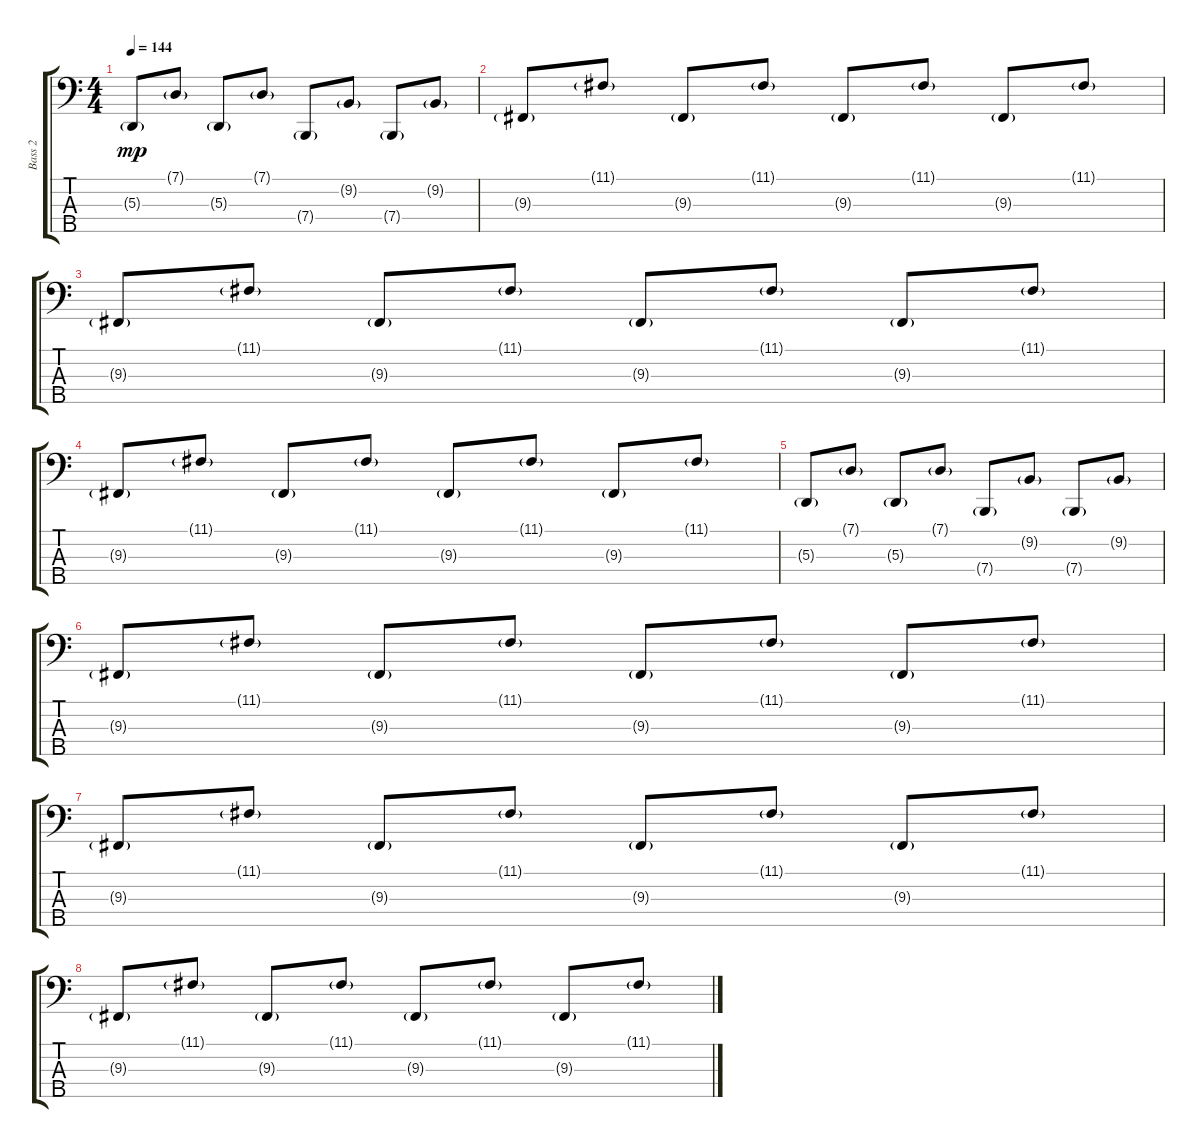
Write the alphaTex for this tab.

\track ("Bass 2" "Bass 2") {instrument lead2sawtooth}
\staff {score tabs}
\tuning (G2 D2 A1 E1 B0) {hide}
\ts (4 4)
\tempo 144
\clef f4
\ks c
5.3{g}.8{dy mp} 7.1{g}.8 5.3{g}.8 7.1{g}.8 7.4{g}.8 9.2{g}.8 7.4{g}.8 9.2{g}.8 |
9.3{g}.8 11.1{g}.8 9.3{g}.8 11.1{g}.8 9.3{g}.8 11.1{g}.8 9.3{g}.8 11.1{g}.8 |
9.3{g}.8 11.1{g}.8 9.3{g}.8 11.1{g}.8 9.3{g}.8 11.1{g}.8 9.3{g}.8 11.1{g}.8 |
9.3{g}.8 11.1{g}.8 9.3{g}.8 11.1{g}.8 9.3{g}.8 11.1{g}.8 9.3{g}.8 11.1{g}.8 |
5.3{g}.8 7.1{g}.8 5.3{g}.8 7.1{g}.8 7.4{g}.8 9.2{g}.8 7.4{g}.8 9.2{g}.8 |
9.3{g}.8 11.1{g}.8 9.3{g}.8 11.1{g}.8 9.3{g}.8 11.1{g}.8 9.3{g}.8 11.1{g}.8 |
9.3{g}.8 11.1{g}.8 9.3{g}.8 11.1{g}.8 9.3{g}.8 11.1{g}.8 9.3{g}.8 11.1{g}.8 |
9.3{g}.8 11.1{g}.8 9.3{g}.8 11.1{g}.8 9.3{g}.8 11.1{g}.8 9.3{g}.8 11.1{g}.8
